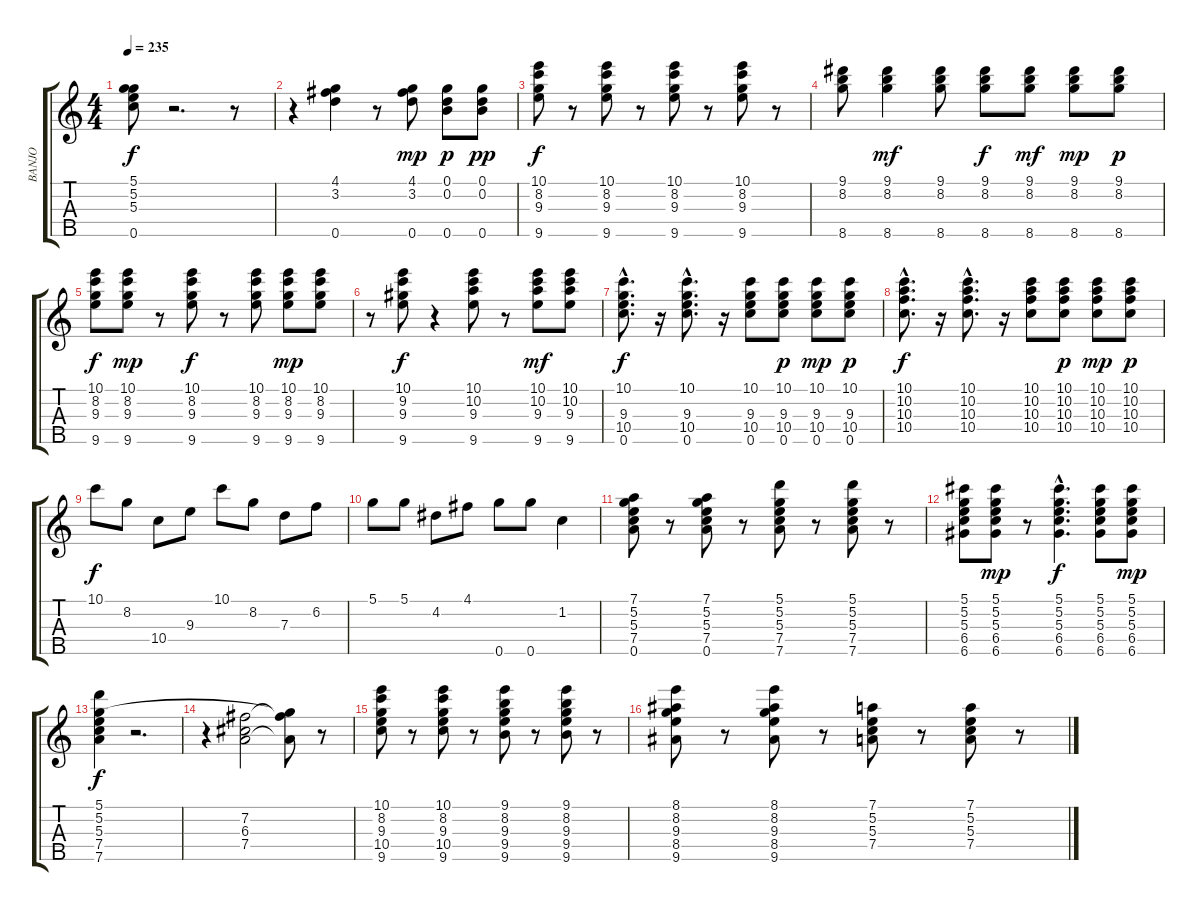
\track ("BANJO" "BANJO") {instrument banjo}
\staff {score tabs}
\tuning (D4 B3 G3 D3 G4) {hide}
\displaytranspose 12
\ts (4 4)
\tempo 235
\clef g2
\ks c
(5.1 5.2 5.3 0.5).8{dy f} r.2{d} r.8 |
r.4 (4.1 3.2 0.5).4 r.8 (4.1 3.2 0.5).8{dy mp} (0.1 0.2 0.5).8{dy p} (0.1 0.2 0.5).8{dy pp} |
(10.1 8.2 9.3 9.5).8{dy f} r.8 (10.1 8.2 9.3 9.5).8 r.8 (10.1 8.2 9.3 9.5).8 r.8 (10.1 8.2 9.3 9.5).8 r.8 |
(9.1 8.2 8.5).8 (9.1 8.2 8.5).4{dy mf} (9.1 8.2 8.5).8 (9.1 8.2 8.5).8{dy f} (9.1 8.2 8.5).8{dy mf} (9.1 8.2 8.5).8{dy mp} (9.1 8.2 8.5).8{dy p} |
(10.1 8.2 9.3 9.5).8{dy f} (10.1 8.2 9.3 9.5).8{dy mp} r.8 (10.1 8.2 9.3 9.5).8{dy f} r.8 (10.1 8.2 9.3 9.5).8 (10.1 8.2 9.3 9.5).8{dy mp} (10.1 8.2 9.3 9.5).8 |
r.8 (10.1 9.2 9.3 9.5).8{dy f} r.4 (10.1 10.2 9.3 9.5).8 r.8 (10.1 10.2 9.3 9.5).8{dy mf} (10.1 10.2 9.3 9.5).8 |
(10.1{hac} 9.3{hac} 10.4{hac} 0.5{hac}).8{d dy f} r.16 (10.1{hac} 9.3{hac} 10.4{hac} 0.5{hac}).8{d} r.16 (10.1 9.3 10.4 0.5).8 (10.1 9.3 10.4 0.5).8{dy p} (10.1 9.3 10.4 0.5).8{dy mp} (10.1 9.3 10.4 0.5).8{dy p} |
(10.1{hac} 10.2{hac} 10.3{hac} 10.4{hac}).8{d dy f} r.16 (10.1{hac} 10.2{hac} 10.3{hac} 10.4{hac}).8{d} r.16 (10.1 10.2 10.3 10.4).8 (10.1 10.2 10.3 10.4).8{dy p} (10.1 10.2 10.3 10.4).8{dy mp} (10.1 10.2 10.3 10.4).8{dy p} |
10.1.8{dy f} 8.2.8 10.4.8 9.3.8 10.1.8 8.2.8 7.3.8 6.2.8 |
5.1.8 5.1.8 4.2.8 4.1.8 0.5.8 0.5.8 1.2.4 |
(7.1 5.2 5.3 7.4 0.5).8 r.8 (7.1 5.2 5.3 7.4 0.5).8 r.8 (5.1 5.2 5.3 7.4 7.5).8 r.8 (5.1 5.2 5.3 7.4 7.5).8 r.8 |
(5.1 5.2 5.3 6.4 6.5).8 (5.1 5.2 5.3 6.4 6.5).8{dy mp} r.8 (5.1{hac} 5.2{hac} 5.3{hac} 6.4{hac} 6.5{hac}).4{d dy f} (5.1 5.2 5.3 6.4 6.5).8 (5.1 5.2 5.3 6.4 6.5).8{dy mp} |
(5.1 5.2 5.3 7.4 7.5).4{dy f} r.2{d} |
r.4 (7.2 6.3 7.4).2 (5.1{t} 7.2{t} 7.4{t}).8 r.8 |
(10.1 8.2 9.3 10.4 9.5).8 r.8 (10.1 8.2 9.3 10.4 9.5).8 r.8 (9.1 8.2 9.3 9.4 9.5).8 r.8 (9.1 8.2 9.3 9.4 9.5).8 r.8 |
(8.1 8.2 9.3 8.4 9.5).8 r.8 (8.1 8.2 9.3 8.4 9.5).8 r.8 (7.1 5.2 5.3 7.4).8 r.8 (7.1 5.2 5.3 7.4).8 r.8
